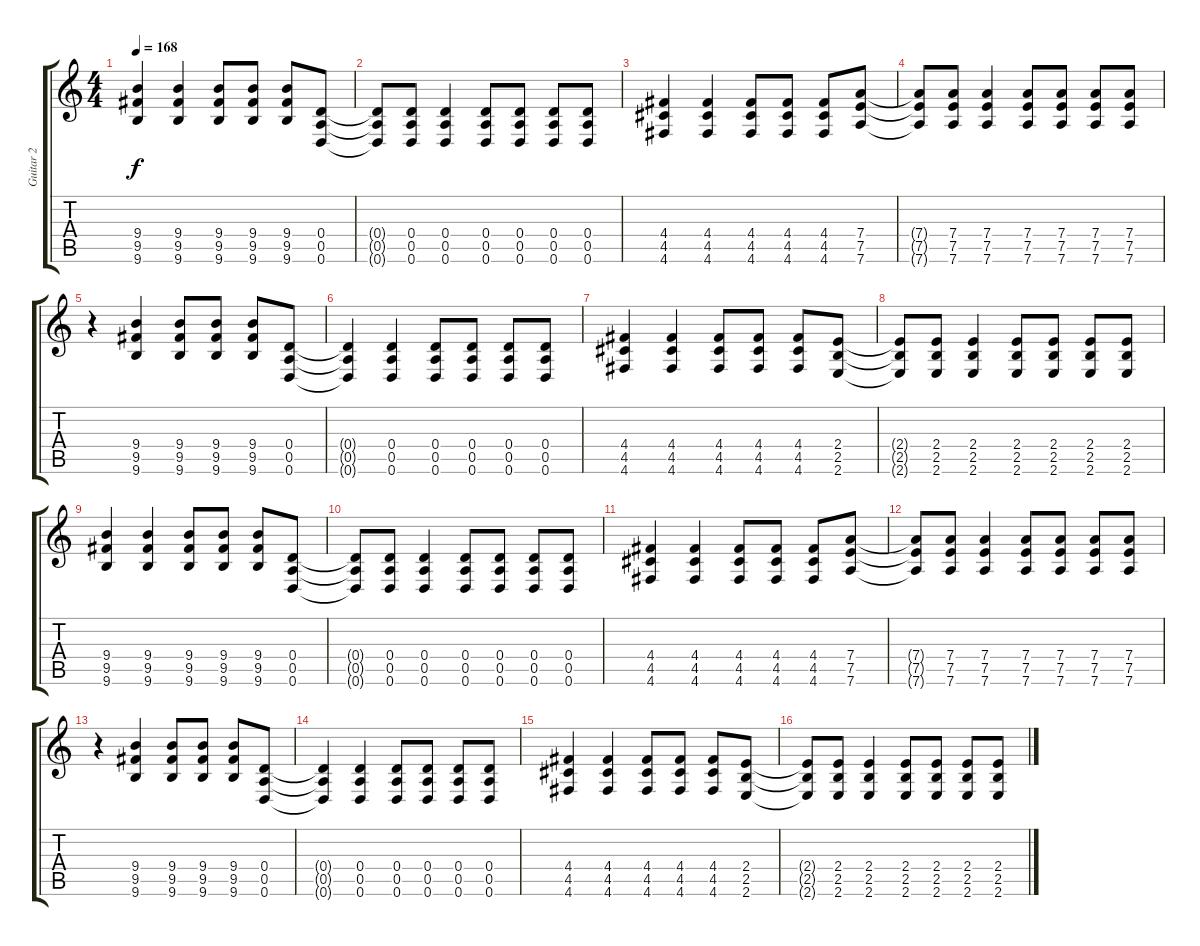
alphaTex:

\track ("Guitar 2" "Guitar 2") {instrument overdrivenguitar}
\staff {score tabs}
\tuning (E4 B3 G3 D3 A2 D2) {hide}
\ts (4 4)
\tempo 168
\clef g2
\ks c
(9.4 9.5 9.6).4{dy f instrument overdrivenguitar} (9.4 9.5 9.6).4 (9.4 9.5 9.6).8 (9.4 9.5 9.6).8 (9.4 9.5 9.6).8 (0.4 0.5 0.6).8 |
(0.4{t} 0.5{t} 0.6{t}).8 (0.4 0.5 0.6).8 (0.4 0.5 0.6).4 (0.4 0.5 0.6).8 (0.4 0.5 0.6).8 (0.4 0.5 0.6).8 (0.4 0.5 0.6).8 |
(4.4 4.5 4.6).4 (4.4 4.5 4.6).4 (4.4 4.5 4.6).8 (4.4 4.5 4.6).8 (4.4 4.5 4.6).8 (7.4 7.5 7.6).8 |
(7.4{t} 7.5{t} 7.6{t}).8 (7.4 7.5 7.6).8 (7.4 7.5 7.6).4 (7.4 7.5 7.6).8 (7.4 7.5 7.6).8 (7.4 7.5 7.6).8 (7.4 7.5 7.6).8 |
r.4 (9.4 9.5 9.6).4 (9.4 9.5 9.6).8 (9.4 9.5 9.6).8 (9.4 9.5 9.6).8 (0.4 0.5 0.6).8 |
(0.4{t} 0.5{t} 0.6{t}).4 (0.4 0.5 0.6).4 (0.4 0.5 0.6).8 (0.4 0.5 0.6).8 (0.4 0.5 0.6).8 (0.4 0.5 0.6).8 |
(4.4 4.5 4.6).4 (4.4 4.5 4.6).4 (4.4 4.5 4.6).8 (4.4 4.5 4.6).8 (4.4 4.5 4.6).8 (2.4 2.5 2.6).8 |
(2.4{t} 2.5{t} 2.6{t}).8 (2.4 2.5 2.6).8 (2.4 2.5 2.6).4 (2.4 2.5 2.6).8 (2.4 2.5 2.6).8 (2.4 2.5 2.6).8 (2.4 2.5 2.6).8 |
(9.4 9.5 9.6).4{instrument overdrivenguitar} (9.4 9.5 9.6).4 (9.4 9.5 9.6).8 (9.4 9.5 9.6).8 (9.4 9.5 9.6).8 (0.4 0.5 0.6).8 |
(0.4{t} 0.5{t} 0.6{t}).8 (0.4 0.5 0.6).8 (0.4 0.5 0.6).4 (0.4 0.5 0.6).8 (0.4 0.5 0.6).8 (0.4 0.5 0.6).8 (0.4 0.5 0.6).8 |
(4.4 4.5 4.6).4 (4.4 4.5 4.6).4 (4.4 4.5 4.6).8 (4.4 4.5 4.6).8 (4.4 4.5 4.6).8 (7.4 7.5 7.6).8 |
(7.4{t} 7.5{t} 7.6{t}).8 (7.4 7.5 7.6).8 (7.4 7.5 7.6).4 (7.4 7.5 7.6).8 (7.4 7.5 7.6).8 (7.4 7.5 7.6).8 (7.4 7.5 7.6).8 |
r.4 (9.4 9.5 9.6).4 (9.4 9.5 9.6).8 (9.4 9.5 9.6).8 (9.4 9.5 9.6).8 (0.4 0.5 0.6).8 |
(0.4{t} 0.5{t} 0.6{t}).4 (0.4 0.5 0.6).4 (0.4 0.5 0.6).8 (0.4 0.5 0.6).8 (0.4 0.5 0.6).8 (0.4 0.5 0.6).8 |
(4.4 4.5 4.6).4 (4.4 4.5 4.6).4 (4.4 4.5 4.6).8 (4.4 4.5 4.6).8 (4.4 4.5 4.6).8 (2.4 2.5 2.6).8 |
(2.4{t} 2.5{t} 2.6{t}).8 (2.4 2.5 2.6).8 (2.4 2.5 2.6).4 (2.4 2.5 2.6).8 (2.4 2.5 2.6).8 (2.4 2.5 2.6).8 (2.4 2.5 2.6).8
